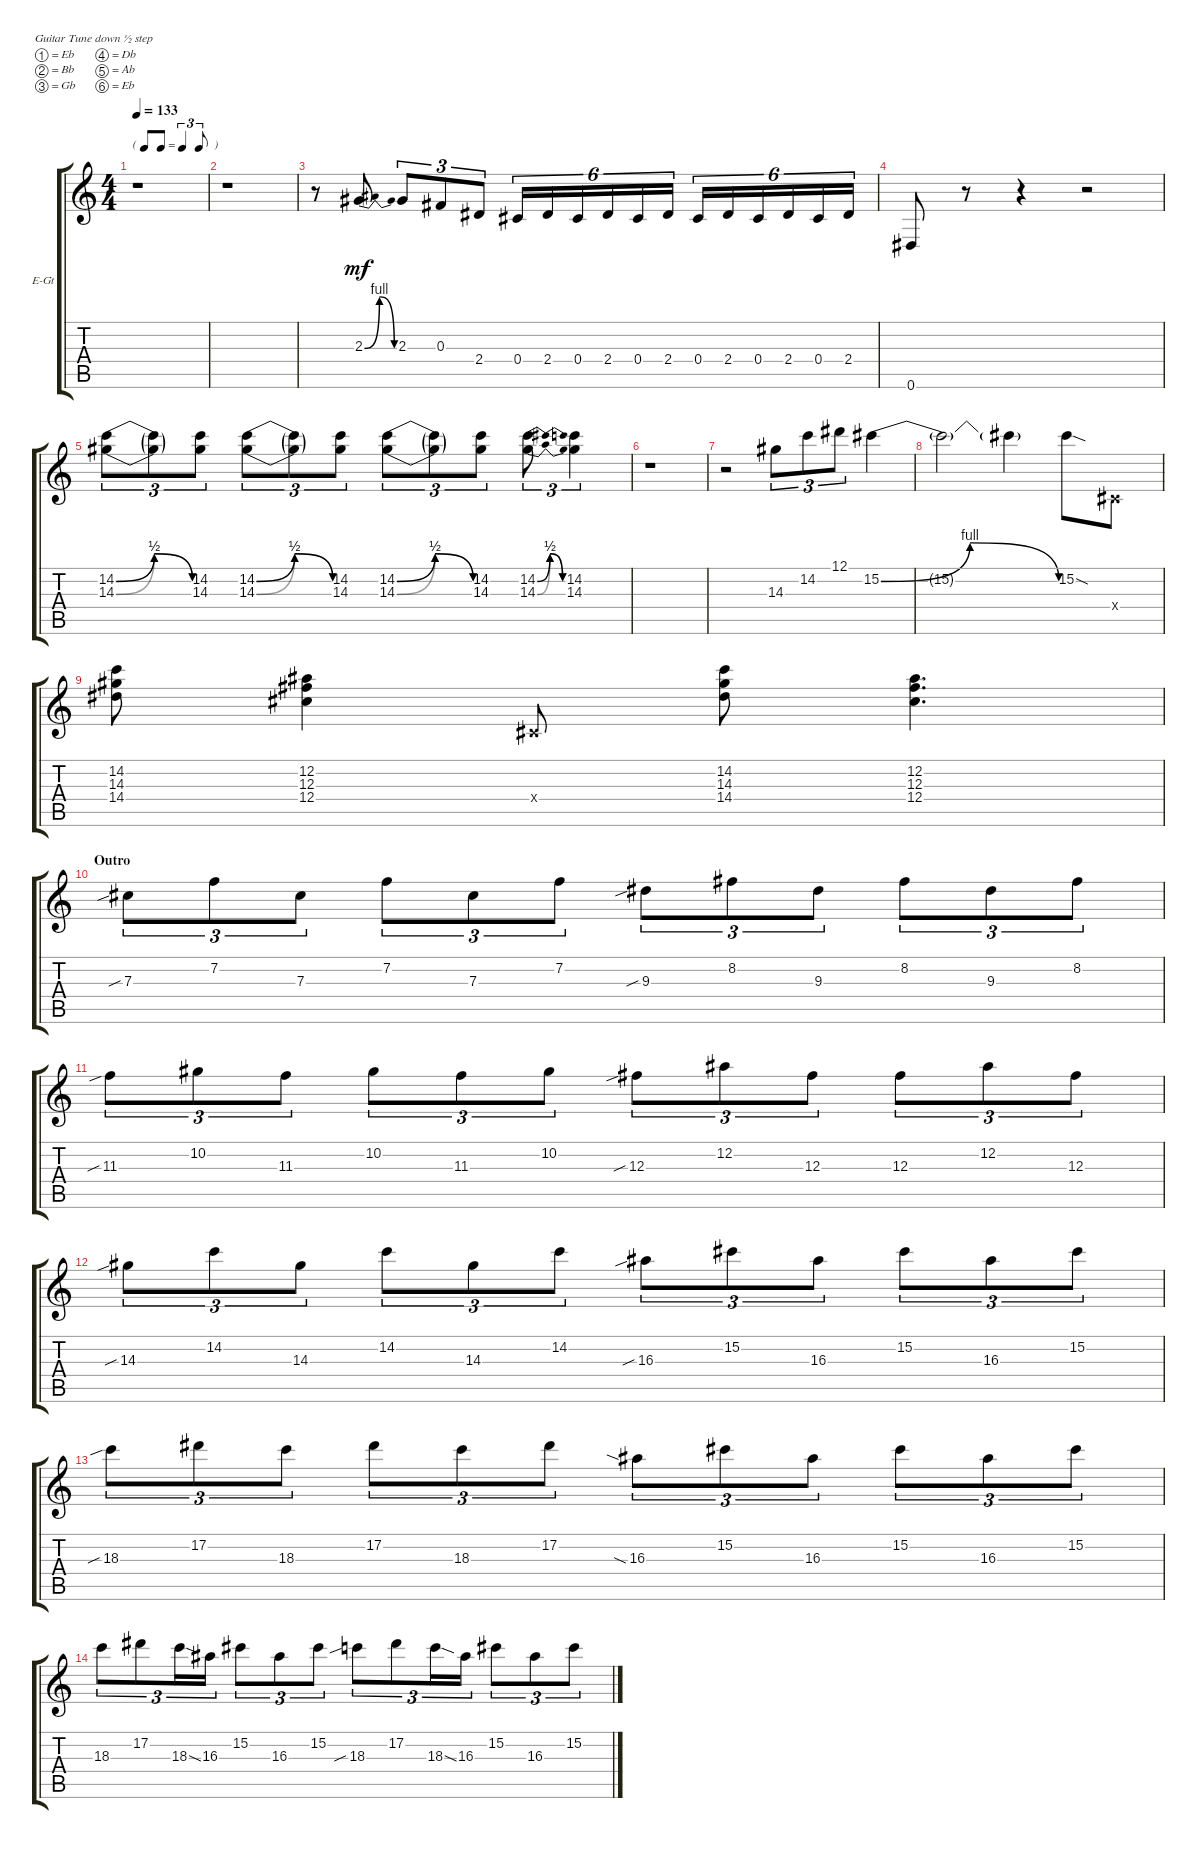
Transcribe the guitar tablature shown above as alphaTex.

\defaultSystemsLayout 4
\bracketExtendMode groupsimilarinstruments
\firstSystemTrackNameOrientation horizontal
\otherSystemsTrackNameOrientation horizontal
\track ("ACE FREHLEY" "E-Gt") {solo instrument distortionguitar}
\staff {score tabs}
\tuning (Eb4 Bb3 Gb3 Db3 Ab2 Eb2)
\ts (4 4)
\tf triplet8th
\tempo 133
\clef g2
\ks c
r.1{dy mf} |
r.1 |
r.8 2.3{be (bendrelease 0 0 10.2 4 20.4 4 30 0)}.8 2.3.8{tu (3 2)} 0.3.8{tu (3 2)} 2.4.8{tu (3 2)} 0.4.16{tu (6 4)} 2.4.16{tu (6 4)} 0.4.16{tu (6 4)} 2.4.16{tu (6 4)} 0.4.16{tu (6 4)} 2.4.16{tu (6 4)} 0.4.16{tu (6 4)} 2.4.16{tu (6 4)} 0.4.16{tu (6 4)} 2.4.16{tu (6 4)} 0.4.16{tu (6 4)} 2.4.16{tu (6 4)} |
0.6.8 r.8 r.4 r.2 |
(14.2{be (bendrelease 0 0 15.6 2 20.4 2 30 0)} 14.3{be (bendrelease 0 0 18 2 20.4 2 30 0)}).8{tu (3 2)} (14.2{t} 14.3{t}).8{tu (3 2)} (14.2 14.3).8{tu (3 2)} (14.2{be (bendrelease 0 0 15.6 2 20.4 2 30 0)} 14.3{be (bendrelease 0 0 18 2 20.4 2 30 0)}).8{tu (3 2)} (14.2{t} 14.3{t}).8{tu (3 2)} (14.2 14.3).8{tu (3 2)} (14.2{be (bendrelease 0 0 15.6 2 20.4 2 30 0)} 14.3{be (bendrelease 0 0 18 2 20.4 2 30 0)}).8{tu (3 2)} (14.2{t} 14.3{t}).8{tu (3 2)} (14.2 14.3).8{tu (3 2)} (14.2{be (bendrelease 0 0 17.4 2 20.4 2 30 0)} 14.3{be (bendrelease 0 0 13.2 2 20.4 2 30 0)}).8{tu (3 2)} (14.2 14.3).4{tu (3 2)} |
r.1 |
r.2 14.3.8{tu (3 2)} 14.2.8{tu (3 2)} 12.1.8{tu (3 2)} 15.2{be (bendrelease 0 0 10.2 4 55.199999999999996 4 59.4 0)}.4 |
15.2{t}.2 15.2{t}.4 15.2{sod}.8 0.4{x}.8 |
(14.2 14.3 14.4).8 (12.4 12.3 12.2).4 0.4{x}.8 (14.4 14.3 14.2).8 (12.2 12.3 12.4).4{d} |
\section ("" "Outro")
7.3{sib}.8{tu (3 2)} 7.2.8{tu (3 2)} 7.3.8{tu (3 2)} 7.2.8{tu (3 2)} 7.3.8{tu (3 2)} 7.2.8{tu (3 2)} 9.3{sib}.8{tu (3 2)} 8.2.8{tu (3 2)} 9.3.8{tu (3 2)} 8.2.8{tu (3 2)} 9.3.8{tu (3 2)} 8.2.8{tu (3 2)} |
11.3{sib}.8{tu (3 2)} 10.2.8{tu (3 2)} 11.3.8{tu (3 2)} 10.2.8{tu (3 2)} 11.3.8{tu (3 2)} 10.2.8{tu (3 2)} 12.3{sib}.8{tu (3 2)} 12.2.8{tu (3 2)} 12.3.8{tu (3 2)} 12.3.8{tu (3 2)} 12.2.8{tu (3 2)} 12.3.8{tu (3 2)} |
14.3{sib}.8{tu (3 2)} 14.2.8{tu (3 2)} 14.3.8{tu (3 2)} 14.2.8{tu (3 2)} 14.3.8{tu (3 2)} 14.2.8{tu (3 2)} 16.3{sib}.8{tu (3 2)} 15.2.8{tu (3 2)} 16.3.8{tu (3 2)} 15.2.8{tu (3 2)} 16.3.8{tu (3 2)} 15.2.8{tu (3 2)} |
18.3{sib}.8{tu (3 2)} 17.2.8{tu (3 2)} 18.3.8{tu (3 2)} 17.2.8{tu (3 2)} 18.3.8{tu (3 2)} 17.2.8{tu (3 2)} 16.3{sia}.8{tu (3 2)} 15.2.8{tu (3 2)} 16.3.8{tu (3 2)} 15.2.8{tu (3 2)} 16.3.8{tu (3 2)} 15.2.8{tu (3 2)} |
18.3.8{tu (3 2)} 17.2.8{tu (3 2)} 18.3{sod}.16{tu (3 2)} 16.3.16{tu (3 2)} 15.2.8{tu (3 2)} 16.3.8{tu (3 2)} 15.2.8{tu (3 2)} 18.3{sib}.8{tu (3 2)} 17.2.8{tu (3 2)} 18.3{sod}.16{tu (3 2)} 16.3.16{tu (3 2)} 15.2.8{tu (3 2)} 16.3.8{tu (3 2)} 15.2.8{tu (3 2)}
